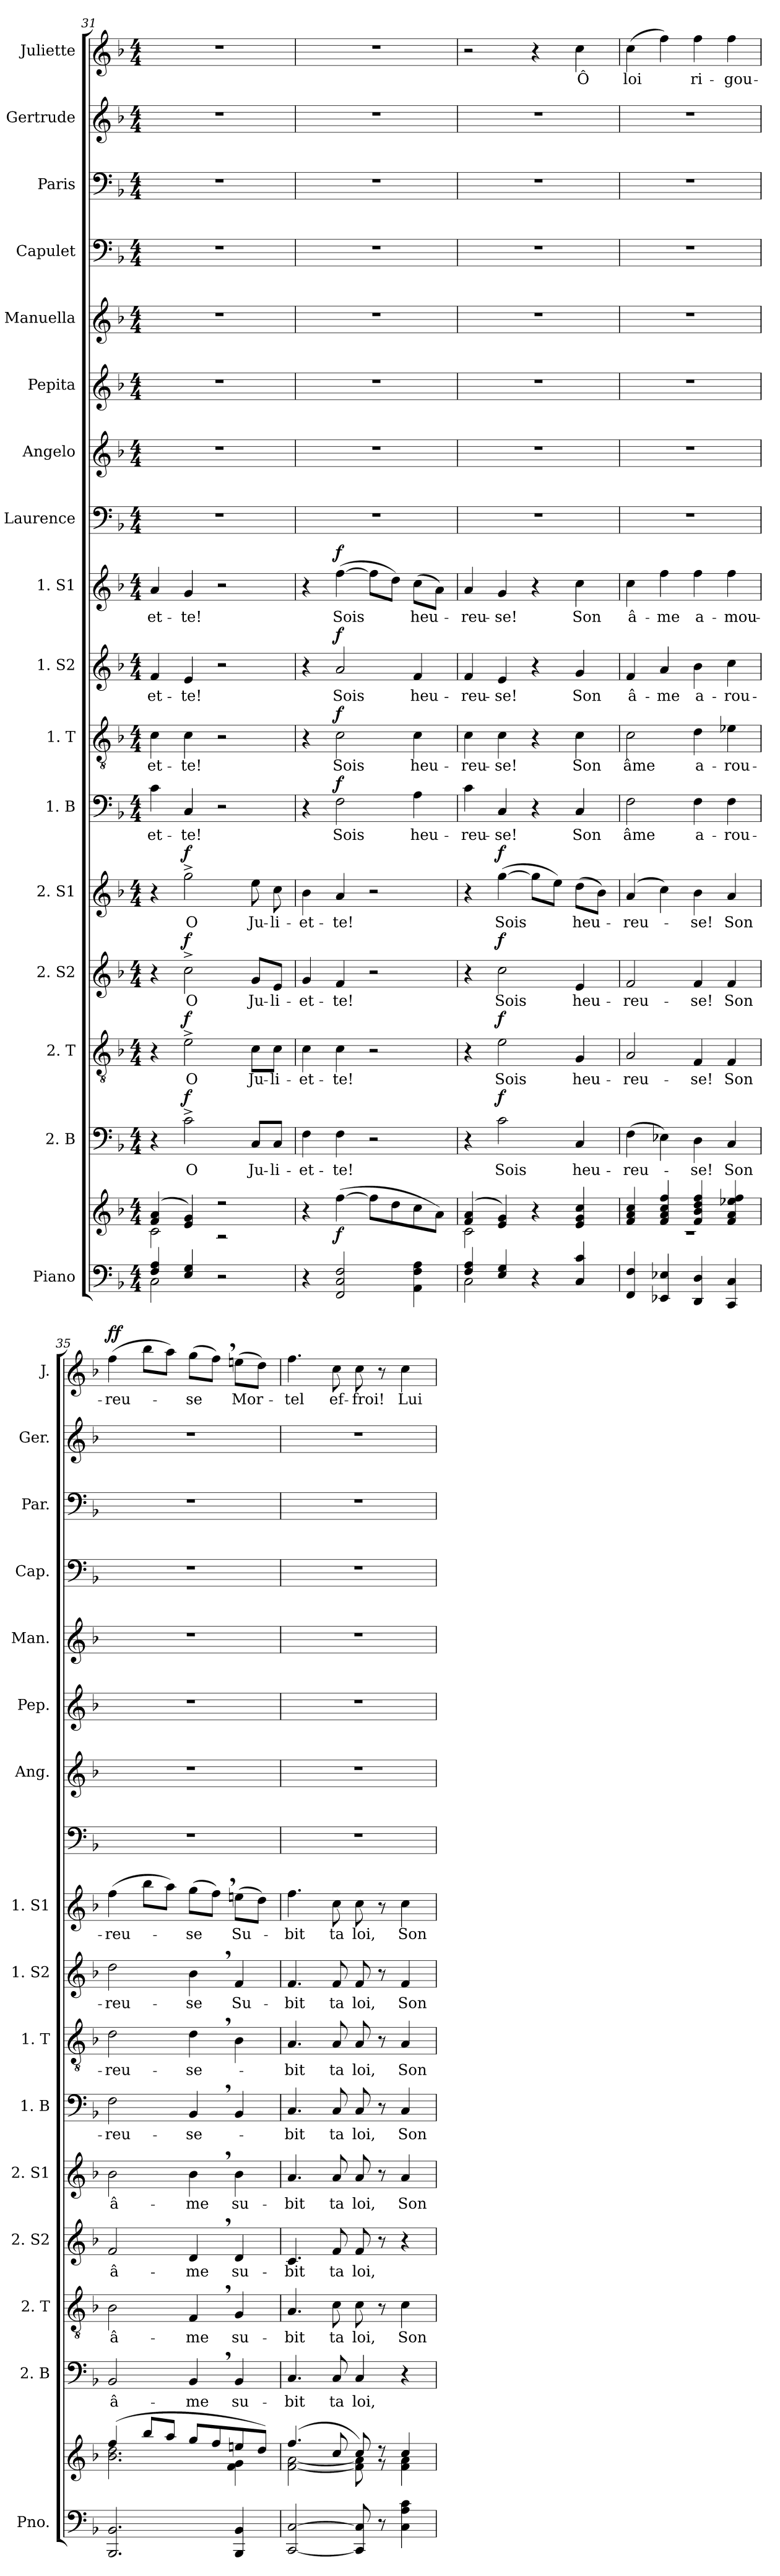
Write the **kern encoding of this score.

**kern	**kern	**dynam	**kern	**text	**dynam	**kern	**text	**dynam	**kern	**text	**dynam	**kern	**text	**dynam	**kern	**text	**dynam	**kern	**text	**dynam	**kern	**text	**dynam	**kern	**text	**dynam	**kern	**kern	**kern	**kern	**kern	**kern	**kern	**kern	**text	**dynam
*part17	*part17	*part17	*part16	*part16	*part16	*part15	*part15	*part15	*part14	*part14	*part14	*part13	*part13	*part13	*part12	*part12	*part12	*part11	*part11	*part11	*part10	*part10	*part10	*part9	*part9	*part9	*part8	*part7	*part6	*part5	*part4	*part3	*part2	*part1	*part1	*part1
*staff18	*staff17	*staff17/18	*staff16	*staff16	*staff16	*staff15	*staff15	*staff15	*staff14	*staff14	*staff14	*staff13	*staff13	*staff13	*staff12	*staff12	*staff12	*staff11	*staff11	*staff11	*staff10	*staff10	*staff10	*staff9	*staff9	*staff9	*staff8	*staff7	*staff6	*staff5	*staff4	*staff3	*staff2	*staff1	*staff1	*staff1
*I"Piano	*	*	*I"2. B	*	*	*I"2. T	*	*	*I"2. S2	*	*	*I"2. S1	*	*	*I"1. B	*	*	*I"1. T	*	*	*I"1. S2	*	*	*I"1. S1	*	*	*I"Laurence	*I"Angelo	*I"Pepita	*I"Manuella	*I"Capulet	*I"Paris	*I"Gertrude	*I"Juliette	*	*
*I'Pno.	*	*	*I'2. B	*	*	*I'2. T	*	*	*I'2. S2	*	*	*I'2. S1	*	*	*I'1. B	*	*	*I'1. T	*	*	*I'1. S2	*	*	*I'1. S1	*	*	*	*I'Ang.	*I'Pep.	*I'Man.	*I'Cap.	*I'Par.	*I'Ger.	*I'J.	*	*
*clefF4	*clefG2	*	*clefF4	*	*	*clefGv2	*	*	*clefG2	*	*	*clefG2	*	*	*clefF4	*	*	*clefGv2	*	*	*clefG2	*	*	*clefG2	*	*	*clefF4	*clefG2	*clefG2	*clefG2	*clefF4	*clefF4	*clefG2	*clefG2	*	*
*k[b-]	*k[b-]	*	*k[b-]	*	*	*k[b-]	*	*	*k[b-]	*	*	*k[b-]	*	*	*k[b-]	*	*	*k[b-]	*	*	*k[b-]	*	*	*k[b-]	*	*	*k[b-]	*k[b-]	*k[b-]	*k[b-]	*k[b-]	*k[b-]	*k[b-]	*k[b-]	*	*
*M4/4	*M4/4	*	*M4/4	*	*	*M4/4	*	*	*M4/4	*	*	*M4/4	*	*	*M4/4	*	*	*M4/4	*	*	*M4/4	*	*	*M4/4	*	*	*M4/4	*M4/4	*M4/4	*M4/4	*M4/4	*M4/4	*M4/4	*M4/4	*	*
=31	=31	=31	=31	=31	=31	=31	=31	=31	=31	=31	=31	=31	=31	=31	=31	=31	=31	=31	=31	=31	=31	=31	=31	=31	=31	=31	=31	=31	=31	=31	=31	=31	=31	=31	=31	=31
*^	*^	*	*	*	*	*	*	*	*	*	*	*	*	*	*	*	*	*	*	*	*	*	*	*	*	*	*	*	*	*	*	*	*	*	*	*
!	!	!	!	!	!	!	!	!	!	!	!	!	!	!	!	!	!	!LO:LY:b	!	!	!LO:LY:b	!	!	!LO:LY:b	!	!	!LO:LY:b	!	!	!	!	!	!	!	!	!	!	!
4F/ 4A/	2C\	(>4f/ 4a/	2c\	.	4r	.	.	4r	.	.	4r	.	.	4r	.	.	4c\	-et-	.	4c\	-et-	.	4f/	-et-	.	4a/	-et-	.	1r	1r	1r	1r	1r	1r	1r	1r	.	.
!	!	!	!	!	!	!LO:LY:b	!LO:DY:a	!	!LO:LY:b	!LO:DY:a	!	!LO:LY:b	!LO:DY:a	!	!LO:LY:b	!LO:DY:a	!	!LO:LY:b	!	!	!LO:LY:b	!	!	!LO:LY:b	!	!	!LO:LY:b	!	!	!	!	!	!	!	!	!	!	!
4E/ 4G/	.	4e/ 4g/)	.	.	2c^\	O	f	2e^\	O	f	2cc^\	O	f	2gg^\	O	f	4C/	-te!	.	4c\	-te!	.	4e/	-te!	.	4g/	-te!	.	.	.	.	.	.	.	.	.	.	.
2r	2ryy	2r	2r	.	.	.	.	.	.	.	.	.	.	.	.	.	2r	.	.	2r	.	.	2r	.	.	2r	.	.	.	.	.	.	.	.	.	.	.	.
!	!	!	!	!	!	!LO:LY:b	!	!	!LO:LY:b	!	!	!LO:LY:b	!	!	!LO:LY:b	!	!	!	!	!	!	!	!	!	!	!	!	!	!	!	!	!	!	!	!	!	!	!
.	.	.	.	.	8C/L	Ju-	.	8c\L	Ju-	.	8g/L	Ju-	.	8ee\	Ju-	.	.	.	.	.	.	.	.	.	.	.	.	.	.	.	.	.	.	.	.	.	.	.
!	!	!	!	!	!	!LO:LY:b	!	!	!LO:LY:b	!	!	!LO:LY:b	!	!	!LO:LY:b	!	!	!	!	!	!	!	!	!	!	!	!	!	!	!	!	!	!	!	!	!	!	!
.	.	.	.	.	8C/J	-li-	.	8c\J	-li-	.	8e/J	-li-	.	8cc\	-li-	.	.	.	.	.	.	.	.	.	.	.	.	.	.	.	.	.	.	.	.	.	.	.
*v	*v	*	*	*	*	*	*	*	*	*	*	*	*	*	*	*	*	*	*	*	*	*	*	*	*	*	*	*	*	*	*	*	*	*	*	*	*	*
*	*v	*v	*	*	*	*	*	*	*	*	*	*	*	*	*	*	*	*	*	*	*	*	*	*	*	*	*	*	*	*	*	*	*	*	*	*	*
=32	=32	=32	=32	=32	=32	=32	=32	=32	=32	=32	=32	=32	=32	=32	=32	=32	=32	=32	=32	=32	=32	=32	=32	=32	=32	=32	=32	=32	=32	=32	=32	=32	=32	=32	=32	=32
!	!	!	!	!LO:LY:b	!	!	!LO:LY:b	!	!	!LO:LY:b	!	!	!LO:LY:b	!	!	!	!	!	!	!	!	!	!	!	!	!	!	!	!	!	!	!	!	!	!	!
4r	4r	.	4F\	-et-	.	4c\	-et-	.	4g/	-et-	.	4b-\	-et-	.	4r	.	.	4r	.	.	4r	.	.	4r	.	.	1r	1r	1r	1r	1r	1r	1r	1r	.	.
!	!	!LO:DY:b	!	!LO:LY:b	!	!	!LO:LY:b	!	!	!LO:LY:b	!	!	!LO:LY:b	!	!	!LO:LY:b	!LO:DY:a	!	!LO:LY:b	!LO:DY:a	!	!LO:LY:b	!LO:DY:a	!	!LO:LY:b	!LO:DY:a	!	!	!	!	!	!	!	!	!	!
2FF/ 2C/ 2F/	(>[4ff\	f	4F\	-te!	.	4c\	-te!	.	4f/	-te!	.	4a/	-te!	.	2F\	Sois	f	2c\	Sois	f	2a/	Sois	f	(>[4ff\	Sois	f	.	.	.	.	.	.	.	.	.	.
.	8ff\L]	.	2r	.	.	2r	.	.	2r	.	.	2r	.	.	.	.	.	.	.	.	.	.	.	8ff\L]	.	.	.	.	.	.	.	.	.	.	.	.
.	8dd\	.	.	.	.	.	.	.	.	.	.	.	.	.	.	.	.	.	.	.	.	.	.	8dd\J)	.	.	.	.	.	.	.	.	.	.	.	.
!	!	!	!	!	!	!	!	!	!	!	!	!	!	!	!	!LO:LY:b	!	!	!LO:LY:b	!	!	!LO:LY:b	!	!	!LO:LY:b	!	!	!	!	!	!	!	!	!	!	!
4AA\ 4F\ 4A\	8cc\	.	.	.	.	.	.	.	.	.	.	.	.	.	4A\	heu-	.	4c\	heu-	.	4f/	heu-	.	(>8cc\L	heu-	.	.	.	.	.	.	.	.	.	.	.
.	8a\J)	.	.	.	.	.	.	.	.	.	.	.	.	.	.	.	.	.	.	.	.	.	.	8a\J)	.	.	.	.	.	.	.	.	.	.	.	.
=33	=33	=33	=33	=33	=33	=33	=33	=33	=33	=33	=33	=33	=33	=33	=33	=33	=33	=33	=33	=33	=33	=33	=33	=33	=33	=33	=33	=33	=33	=33	=33	=33	=33	=33	=33	=33
*^	*^	*	*	*	*	*	*	*	*	*	*	*	*	*	*	*	*	*	*	*	*	*	*	*	*	*	*	*	*	*	*	*	*	*	*	*
!	!	!	!	!	!	!	!	!	!	!	!	!	!	!	!	!	!	!LO:LY:b	!	!	!LO:LY:b	!	!	!LO:LY:b	!	!	!LO:LY:b	!	!	!	!	!	!	!	!	!	!	!
4F/ 4A/	2C\	(>4f/ 4a/	2c\	.	4r	.	.	4r	.	.	4r	.	.	4r	.	.	4c\	-reu-	.	4c\	-reu-	.	4f/	-reu-	.	4a/	-reu-	.	1r	1r	1r	1r	1r	1r	1r	2r	.	.
!	!	!	!	!	!	!LO:LY:b	!LO:DY:a	!	!LO:LY:b	!LO:DY:a	!	!LO:LY:b	!LO:DY:a	!	!LO:LY:b	!LO:DY:a	!	!LO:LY:b	!	!	!LO:LY:b	!	!	!LO:LY:b	!	!	!LO:LY:b	!	!	!	!	!	!	!	!	!	!	!
4E/ 4G/	.	4e/ 4g/)	.	.	2c\	Sois	f	2e\	Sois	f	2cc\	Sois	f	(>[4gg\	Sois	f	4C/	-se!	.	4c\	-se!	.	4e/	-se!	.	4g/	-se!	.	.	.	.	.	.	.	.	.	.	.
4r	2ryy	4r	2ryy	.	.	.	.	.	.	.	.	.	.	8gg\L]	.	.	4r	.	.	4r	.	.	4r	.	.	4r	.	.	.	.	.	.	.	.	.	4r	.	.
.	.	.	.	.	.	.	.	.	.	.	.	.	.	8ee\J)	.	.	.	.	.	.	.	.	.	.	.	.	.	.	.	.	.	.	.	.	.	.	.	.
!	!	!	!	!	!	!LO:LY:b	!	!	!LO:LY:b	!	!	!LO:LY:b	!	!	!LO:LY:b	!	!	!LO:LY:b	!	!	!LO:LY:b	!	!	!LO:LY:b	!	!	!LO:LY:b	!	!	!	!	!	!	!	!	!	!LO:LY:b	!
4C/ 4c/	.	4e/ 4g/ 4cc/	.	.	4C/	heu-	.	4G/	heu-	.	4e/	heu-	.	(>8dd\L	heu-	.	4C/	Son	.	4c\	Son	.	4g/	Son	.	4cc\	Son	.	.	.	.	.	.	.	.	4cc\	Ô	.
.	.	.	.	.	.	.	.	.	.	.	.	.	.	8b-\J)	.	.	.	.	.	.	.	.	.	.	.	.	.	.	.	.	.	.	.	.	.	.	.	.
*v	*v	*	*	*	*	*	*	*	*	*	*	*	*	*	*	*	*	*	*	*	*	*	*	*	*	*	*	*	*	*	*	*	*	*	*	*	*	*
=34	=34	=34	=34	=34	=34	=34	=34	=34	=34	=34	=34	=34	=34	=34	=34	=34	=34	=34	=34	=34	=34	=34	=34	=34	=34	=34	=34	=34	=34	=34	=34	=34	=34	=34	=34	=34	=34
!	!	!	!	!	!LO:LY:b	!	!	!LO:LY:b	!	!	!LO:LY:b	!	!	!LO:LY:b	!	!	!LO:LY:b	!	!	!LO:LY:b	!	!	!LO:LY:b	!	!	!LO:LY:b	!	!	!	!	!	!	!	!	!	!LO:LY:b	!
4FF/ 4F/	4f/ 4a/ 4cc/	1r	.	(>4F\	-reu-	.	2A/	-reu-	.	2f/	-reu-	.	(>4a/	-reu-	.	2F\	âme	.	2c\	âme	.	4f/	â-	.	4cc\	â-	.	1r	1r	1r	1r	1r	1r	1r	(>4cc\	-loi	.
!	!	!	!	!	!	!	!	!	!	!	!	!	!	!	!	!	!	!	!	!	!	!	!LO:LY:b	!	!	!LO:LY:b	!	!	!	!	!	!	!	!	!	!	!
4EE-X/ 4E-X/	4f/ 4a/ 4cc/ 4ff/	.	.	4E-X\)	.	.	.	.	.	.	.	.	4cc\)	.	.	.	.	.	.	.	.	4a/	-me	.	4ff\	-me	.	.	.	.	.	.	.	.	4ff\)	.	.
!	!	!	!	!	!LO:LY:b	!	!	!LO:LY:b	!	!	!LO:LY:b	!	!	!LO:LY:b	!	!	!LO:LY:b	!	!	!LO:LY:b	!	!	!LO:LY:b	!	!	!LO:LY:b	!	!	!	!	!	!	!	!	!	!LO:LY:b	!
4DD/ 4D/	4f/ 4b-/ 4dd/ 4ff/	.	.	4D\	-se!	.	4F/	-se!	.	4f/	-se!	.	4b-\	-se!	.	4F\	a-	.	4d\	a-	.	4b-\	a-	.	4ff\	a-	.	.	.	.	.	.	.	.	4ff\	ri-	.
!	!	!	!	!	!LO:LY:b	!	!	!LO:LY:b	!	!	!LO:LY:b	!	!	!LO:LY:b	!	!	!LO:LY:b	!	!	!LO:LY:b	!	!	!LO:LY:b	!	!	!LO:LY:b	!	!	!	!	!	!	!	!	!	!LO:LY:b	!
4CC/ 4C/	4f/ 4a/ 4ee-X/ 4ff/	.	.	4C/	Son	.	4F/	Son	.	4f/	Son	.	4a/	Son	.	4F\	-rou-	.	4e-X\	-rou-	.	4cc\	-rou-	.	4ff\	-mou-	.	.	.	.	.	.	.	.	4ff\	-gou-	.
!!LO:PB:g=z
=35	=35	=35	=35	=35	=35	=35	=35	=35	=35	=35	=35	=35	=35	=35	=35	=35	=35	=35	=35	=35	=35	=35	=35	=35	=35	=35	=35	=35	=35	=35	=35	=35	=35	=35	=35	=35	=35
!	!	!	!	!	!LO:LY:b	!	!	!LO:LY:b	!	!	!LO:LY:b	!	!	!LO:LY:b	!	!	!LO:LY:b	!	!	!LO:LY:b	!	!	!LO:LY:b	!	!	!LO:LY:b	!	!	!	!	!	!	!	!	!	!LO:LY:b	!LO:DY:a
2.BBB-/ 2.BB-/	(>4ff/	2.b-\ 2.dd\	.	2BB-/	â-	.	2B-\	â-	.	2f/	â-	.	2b-\	â-	.	2F\	-reu-	.	2d\	-reu-	.	2dd\	-reu-	.	(>4ff\	-reu-	.	1r	1r	1r	1r	1r	1r	1r	(>4ff\	-reu-	ff
.	8bb-/L	.	.	.	.	.	.	.	.	.	.	.	.	.	.	.	.	.	.	.	.	.	.	.	8bb-\L	.	.	.	.	.	.	.	.	.	8bb-\L	.	.
.	8aa/J	.	.	.	.	.	.	.	.	.	.	.	.	.	.	.	.	.	.	.	.	.	.	.	8aa\J)	.	.	.	.	.	.	.	.	.	8aa\J)	.	.
!	!	!	!	!	!LO:LY:b	!	!	!LO:LY:b	!	!	!LO:LY:b	!	!	!LO:LY:b	!	!	!LO:LY:b	!	!	!LO:LY:b	!	!	!LO:LY:b	!	!	!LO:LY:b	!	!	!	!	!	!	!	!	!	!LO:LY:b	!
.	8gg/L	.	.	4BB-,/	-me	.	4F,/	-me	.	4d,/	-me	.	4b-,\	-me	.	4BB-,/	-se-	.	4d,\	-se-	.	4b-,\	-se	.	(>8gg\L	-se	.	.	.	.	.	.	.	.	(>8gg\L	-se	.
.	8ff/	.	.	.	.	.	.	.	.	.	.	.	.	.	.	.	.	.	.	.	.	.	.	.	8ff,\J)	.	.	.	.	.	.	.	.	.	8ff,\J)	.	.
!	!	!	!	!	!LO:LY:b	!	!	!LO:LY:b	!	!	!LO:LY:b	!	!	!LO:LY:b	!	!	!	!	!	!	!	!	!LO:LY:b	!	!	!LO:LY:b	!	!	!	!	!	!	!	!	!	!LO:LY:b	!
4BBB-/ 4BB-/	8een/	4f\ 4g\	.	4BB-/	su-	.	4G/	su-	.	4d/	su-	.	4b-\	su-	.	4BB-/	.	.	4B-\	.	.	4f/	Su-	.	(>8een\L	Su-	.	.	.	.	.	.	.	.	(>8een\L	Mor-	.
.	8dd/J)	.	.	.	.	.	.	.	.	.	.	.	.	.	.	.	.	.	.	.	.	.	.	.	8dd\J)	.	.	.	.	.	.	.	.	.	8dd\J)	.	.
=36	=36	=36	=36	=36	=36	=36	=36	=36	=36	=36	=36	=36	=36	=36	=36	=36	=36	=36	=36	=36	=36	=36	=36	=36	=36	=36	=36	=36	=36	=36	=36	=36	=36	=36	=36	=36	=36
!	!	!	!	!	!LO:LY:b	!	!	!LO:LY:b	!	!	!LO:LY:b	!	!	!LO:LY:b	!	!	!LO:LY:b	!	!	!LO:LY:b	!	!	!LO:LY:b	!	!	!LO:LY:b	!	!	!	!	!	!	!	!	!	!LO:LY:b	!
[2CC/ [2C/	(>4.ff/	[2f\ [2a\	.	4.C/	-bit	.	4.A/	-bit	.	4.c/	-bit	.	4.a/	-bit	.	4.C/	-bit	.	4.A/	-bit	.	4.f/	-bit	.	4.ff\	-bit	.	1r	1r	1r	1r	1r	1r	1r	4.ff\	-tel	.
!	!	!	!	!	!LO:LY:b	!	!	!LO:LY:b	!	!	!LO:LY:b	!	!	!LO:LY:b	!	!	!LO:LY:b	!	!	!LO:LY:b	!	!	!LO:LY:b	!	!	!LO:LY:b	!	!	!	!	!	!	!	!	!	!LO:LY:b	!
.	8cc/	.	.	8C/	ta	.	8c\	ta	.	8f/	ta	.	8a/	ta	.	8C/	ta	.	8A/	ta	.	8f/	ta	.	8cc\	ta	.	.	.	.	.	.	.	.	8cc\	ef-	.
!	!	!	!	!	!LO:LY:b	!	!	!LO:LY:b	!	!	!LO:LY:b	!	!	!LO:LY:b	!	!	!LO:LY:b	!	!	!LO:LY:b	!	!	!LO:LY:b	!	!	!LO:LY:b	!	!	!	!	!	!	!	!	!	!LO:LY:b	!
8CC/] 8C/]	8cc/)	8f\] 8a\]	.	4C/	loi,	.	8c\	loi,	.	8f/	loi,	.	8a/	loi,	.	8C/	loi,	.	8A/	loi,	.	8f/	loi,	.	8cc\	loi,	.	.	.	.	.	.	.	.	8cc\	-froi!	.
8r	8r	8r	.	.	.	.	8r	.	.	8r	.	.	8r	.	.	8r	.	.	8r	.	.	8r	.	.	8r	.	.	.	.	.	.	.	.	.	8r	.	.
!	!	!	!	!	!	!	!	!LO:LY:b	!	!	!	!	!	!LO:LY:b	!	!	!LO:LY:b	!	!	!LO:LY:b	!	!	!LO:LY:b	!	!	!LO:LY:b	!	!	!	!	!	!	!	!	!	!LO:LY:b	!
4C\ 4A\ 4c\	4cc/	4f\ 4a\	.	4r	.	.	4c\	Son	.	4r	.	.	4a/	Son	.	4C/	Son	.	4A/	Son	.	4f/	Son	.	4cc\	Son	.	.	.	.	.	.	.	.	4cc\	Lui	.
*	*v	*v	*	*	*	*	*	*	*	*	*	*	*	*	*	*	*	*	*	*	*	*	*	*	*	*	*	*	*	*	*	*	*	*	*	*	*
=	=	=	=	=	=	=	=	=	=	=	=	=	=	=	=	=	=	=	=	=	=	=	=	=	=	=	=	=	=	=	=	=	=	=	=	=
*-	*-	*-	*-	*-	*-	*-	*-	*-	*-	*-	*-	*-	*-	*-	*-	*-	*-	*-	*-	*-	*-	*-	*-	*-	*-	*-	*-	*-	*-	*-	*-	*-	*-	*-	*-	*-
